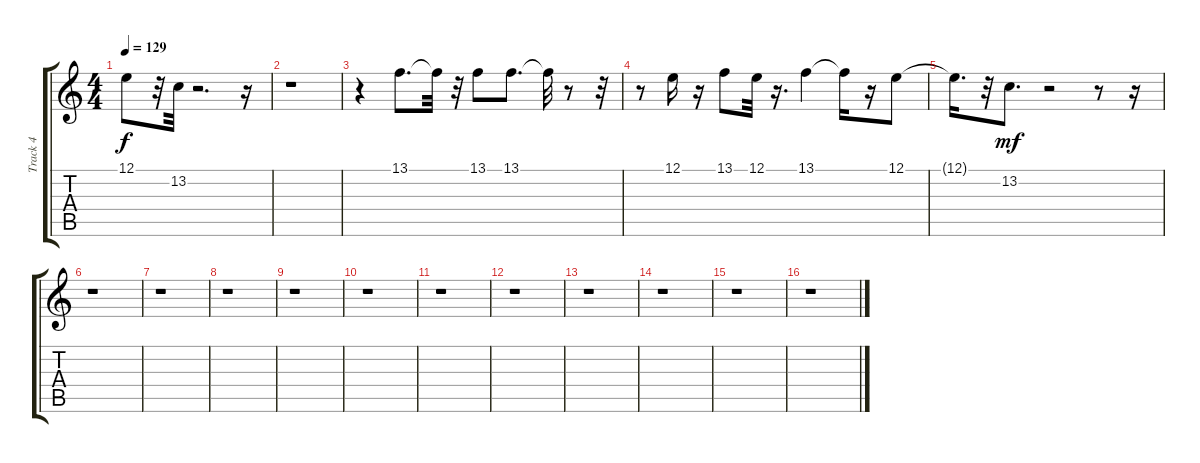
\track ("Track 4" "Track 4") {instrument brasssection}
\staff {score tabs}
\tuning (E4 B3 G3 D3 A2 E2) {hide}
\ts (4 4)
\tempo 129
\clef g2
\ks c
12.1{t}.8{dy f} r.32 13.2.32 r.2{d} r.16 |
r.1 |
r.4 13.1.8{d} 13.1{t}.32 r.32 13.1.8 13.1.8{d} 13.1{t}.32 r.8 r.32 |
r.8 12.1.16 r.16 13.1.8 12.1.32 r.16{d} 13.1.4 13.1{t}.16 r.16 12.1.8 |
12.1{t}.16{d} r.32 13.2.8{d dy mf} r.2 r.8 r.16 |
r.1 |
r.1 |
r.1 |
r.1 |
r.1 |
r.1 |
r.1 |
r.1 |
r.1 |
r.1 |
r.1
